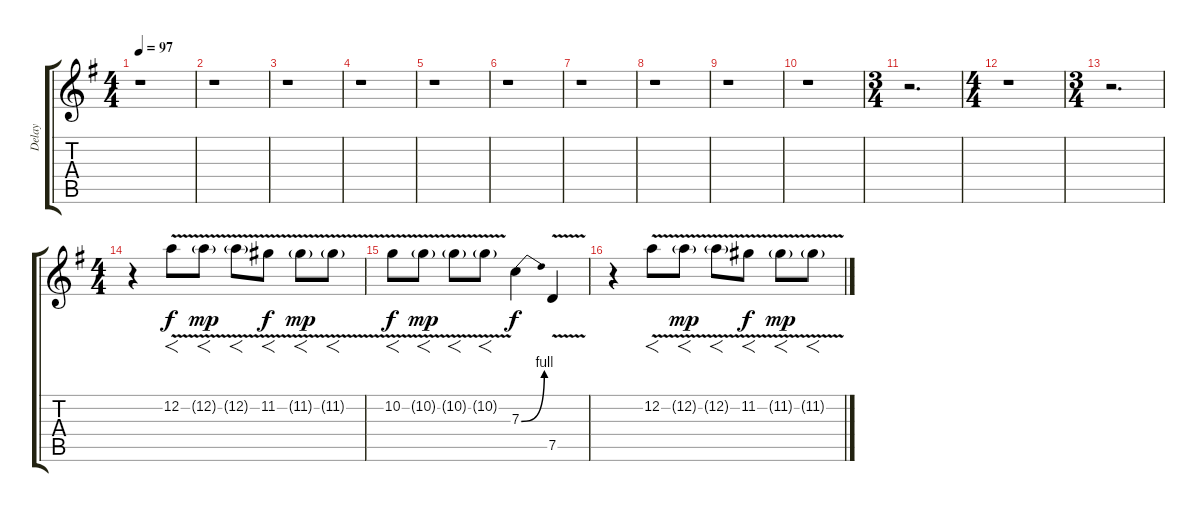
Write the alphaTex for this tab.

\track ("Delay" "Delay") {instrument distortionguitar}
\staff {score tabs}
\tuning (D4 A3 F3 C3 G2 D2) {hide}
\ts (4 4)
\tempo 97
\clef g2
\ks g
r.1{dy mp} |
r.1 |
r.1 |
r.1 |
r.1 |
r.1 |
r.1 |
r.1 |
r.1 |
r.1 |
\ts (3 4)
r.2{d} |
\ts (4 4)
r.1 |
\ts (3 4)
r.2{d} |
\ts (4 4)
r.4 12.2{v}.8{f dy f} 12.2{v g}.8{f dy mp} 12.2{v g}.8{f} 11.2{v}.8{f dy f} 11.2{v g}.8{f dy mp} 11.2{v g}.8{f} |
10.2{v}.8{f dy f} 10.2{v g}.8{f dy mp} 10.2{v g}.8{f} 10.2{v g}.8{f} 7.3{be (bend 0 0 60 4)}.4{dy f} 7.5{v}.4 |
r.4 12.2{v}.8{f} 12.2{v g}.8{f dy mp} 12.2{v g}.8{f} 11.2{v}.8{f dy f} 11.2{v g}.8{f dy mp} 11.2{v g}.8{f}
